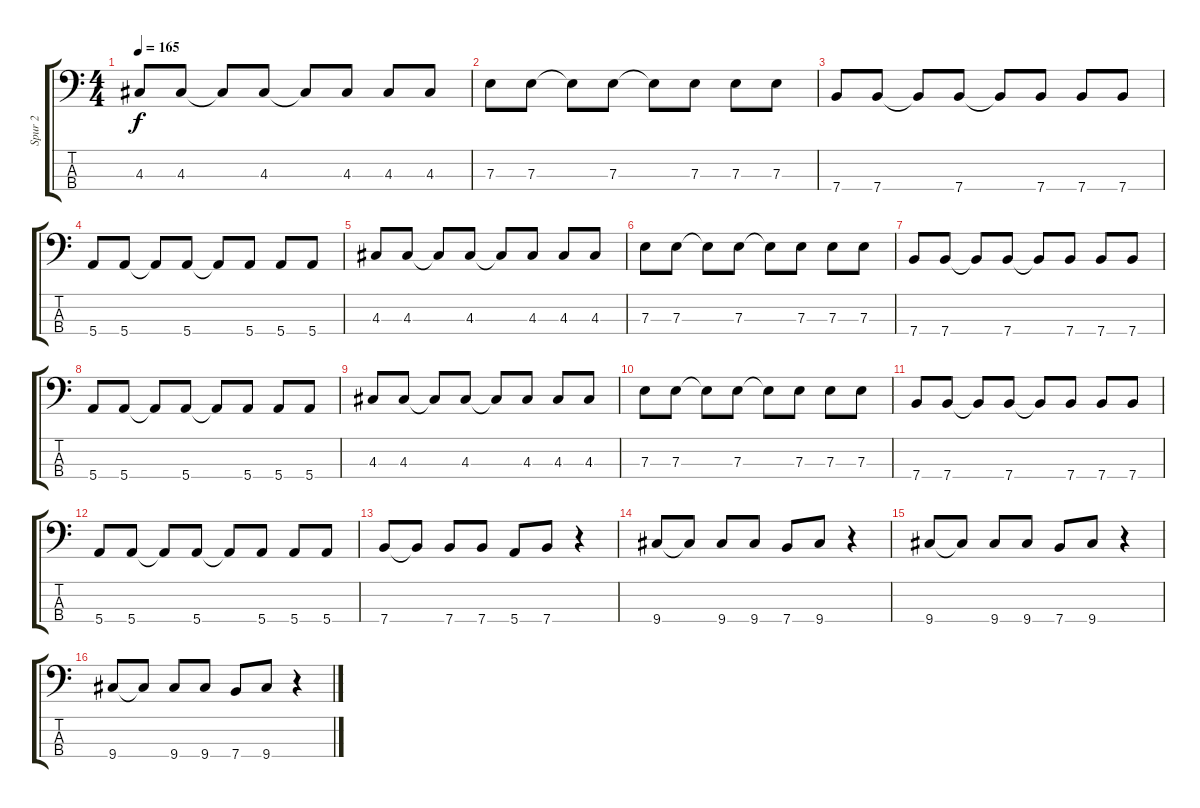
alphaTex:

\track ("Spur 2" "Spur 2") {instrument electricbasspick}
\staff {score tabs}
\tuning (G2 D2 A1 E1) {hide}
\ts (4 4)
\tempo 165
\clef f4
\ks c
4.3.8{dy f} 4.3.8 4.3{t}.8 4.3.8 4.3{t}.8 4.3.8 4.3.8 4.3.8 |
7.3.8 7.3.8 7.3{t}.8 7.3.8 7.3{t}.8 7.3.8 7.3.8 7.3.8 |
7.4.8 7.4.8 7.4{t}.8 7.4.8 7.4{t}.8 7.4.8 7.4.8 7.4.8 |
5.4.8 5.4.8 5.4{t}.8 5.4.8 5.4{t}.8 5.4.8 5.4.8 5.4.8 |
4.3.8 4.3.8 4.3{t}.8 4.3.8 4.3{t}.8 4.3.8 4.3.8 4.3.8 |
7.3.8 7.3.8 7.3{t}.8 7.3.8 7.3{t}.8 7.3.8 7.3.8 7.3.8 |
7.4.8 7.4.8 7.4{t}.8 7.4.8 7.4{t}.8 7.4.8 7.4.8 7.4.8 |
5.4.8 5.4.8 5.4{t}.8 5.4.8 5.4{t}.8 5.4.8 5.4.8 5.4.8 |
4.3.8 4.3.8 4.3{t}.8 4.3.8 4.3{t}.8 4.3.8 4.3.8 4.3.8 |
7.3.8 7.3.8 7.3{t}.8 7.3.8 7.3{t}.8 7.3.8 7.3.8 7.3.8 |
7.4.8 7.4.8 7.4{t}.8 7.4.8 7.4{t}.8 7.4.8 7.4.8 7.4.8 |
5.4.8 5.4.8 5.4{t}.8 5.4.8 5.4{t}.8 5.4.8 5.4.8 5.4.8 |
7.4.8 7.4{t}.8 7.4.8 7.4.8 5.4.8 7.4.8 r.4 |
9.4.8 9.4{t}.8 9.4.8 9.4.8 7.4.8 9.4.8 r.4 |
9.4.8 9.4{t}.8 9.4.8 9.4.8 7.4.8 9.4.8 r.4 |
9.4.8 9.4{t}.8 9.4.8 9.4.8 7.4.8 9.4.8 r.4
